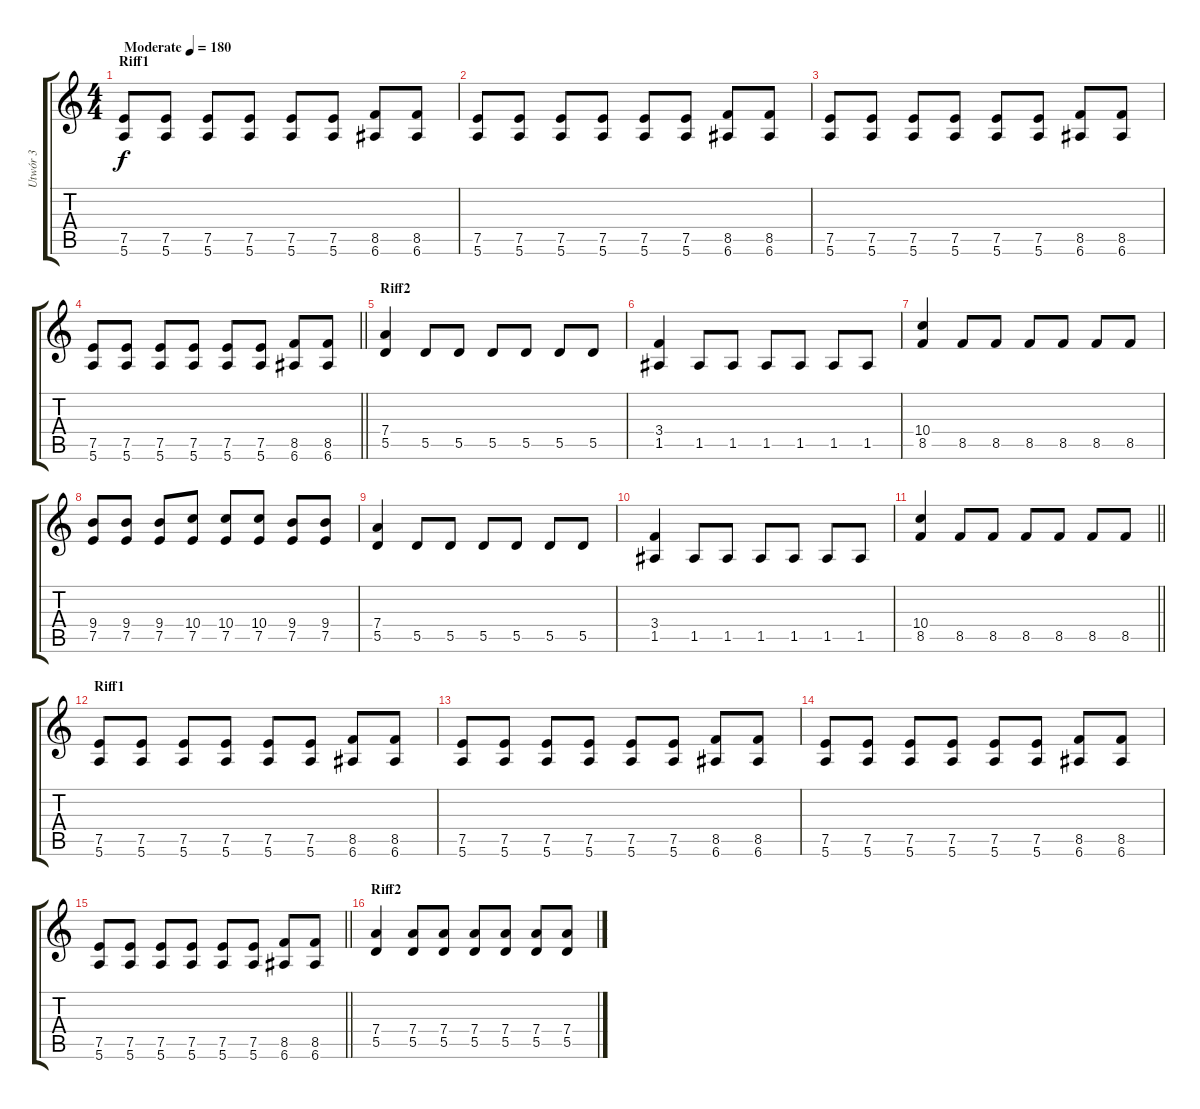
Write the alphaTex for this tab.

\track ("Utwór 3" "Utwór 3") {instrument overdrivenguitar}
\staff {score tabs}
\tuning (E4 B3 G3 D3 A2 E2) {hide}
\ts (4 4)
\section ("" "Riff1")
\tempo (180 "Moderate")
\clef g2
\ks c
(7.5 5.6).8{dy f instrument overdrivenguitar} (7.5 5.6).8 (7.5 5.6).8 (7.5 5.6).8 (7.5 5.6).8 (7.5 5.6).8 (8.5 6.6).8 (8.5 6.6).8 |
(7.5 5.6).8 (7.5 5.6).8 (7.5 5.6).8 (7.5 5.6).8 (7.5 5.6).8 (7.5 5.6).8 (8.5 6.6).8 (8.5 6.6).8 |
(7.5 5.6).8 (7.5 5.6).8 (7.5 5.6).8 (7.5 5.6).8 (7.5 5.6).8 (7.5 5.6).8 (8.5 6.6).8 (8.5 6.6).8 |
\barLineRight lightlight
(7.5 5.6).8 (7.5 5.6).8 (7.5 5.6).8 (7.5 5.6).8 (7.5 5.6).8 (7.5 5.6).8 (8.5 6.6).8 (8.5 6.6).8 |
\section ("" "Riff2")
(7.4 5.5).4 5.5.8 5.5.8 5.5.8 5.5.8 5.5.8 5.5.8 |
(3.4 1.5).4 1.5.8 1.5.8 1.5.8 1.5.8 1.5.8 1.5.8 |
(10.4 8.5).4 8.5.8 8.5.8 8.5.8 8.5.8 8.5.8 8.5.8 |
(9.4 7.5).8 (9.4 7.5).8 (9.4 7.5).8 (10.4 7.5).8 (10.4 7.5).8 (10.4 7.5).8 (9.4 7.5).8 (9.4 7.5).8 |
(7.4 5.5).4 5.5.8 5.5.8 5.5.8 5.5.8 5.5.8 5.5.8 |
(3.4 1.5).4 1.5.8 1.5.8 1.5.8 1.5.8 1.5.8 1.5.8 |
\barLineRight lightlight
(10.4 8.5).4 8.5.8 8.5.8 8.5.8 8.5.8 8.5.8 8.5.8 |
\section ("" "Riff1")
(7.5 5.6).8 (7.5 5.6).8 (7.5 5.6).8 (7.5 5.6).8 (7.5 5.6).8 (7.5 5.6).8 (8.5 6.6).8 (8.5 6.6).8 |
(7.5 5.6).8 (7.5 5.6).8 (7.5 5.6).8 (7.5 5.6).8 (7.5 5.6).8 (7.5 5.6).8 (8.5 6.6).8 (8.5 6.6).8 |
(7.5 5.6).8 (7.5 5.6).8 (7.5 5.6).8 (7.5 5.6).8 (7.5 5.6).8 (7.5 5.6).8 (8.5 6.6).8 (8.5 6.6).8 |
\barLineRight lightlight
(7.5 5.6).8 (7.5 5.6).8 (7.5 5.6).8 (7.5 5.6).8 (7.5 5.6).8 (7.5 5.6).8 (8.5 6.6).8 (8.5 6.6).8 |
\section ("" "Riff2")
(7.4 5.5).4 (7.4 5.5).8 (7.4 5.5).8 (7.4 5.5).8 (7.4 5.5).8 (7.4 5.5).8 (7.4 5.5).8
